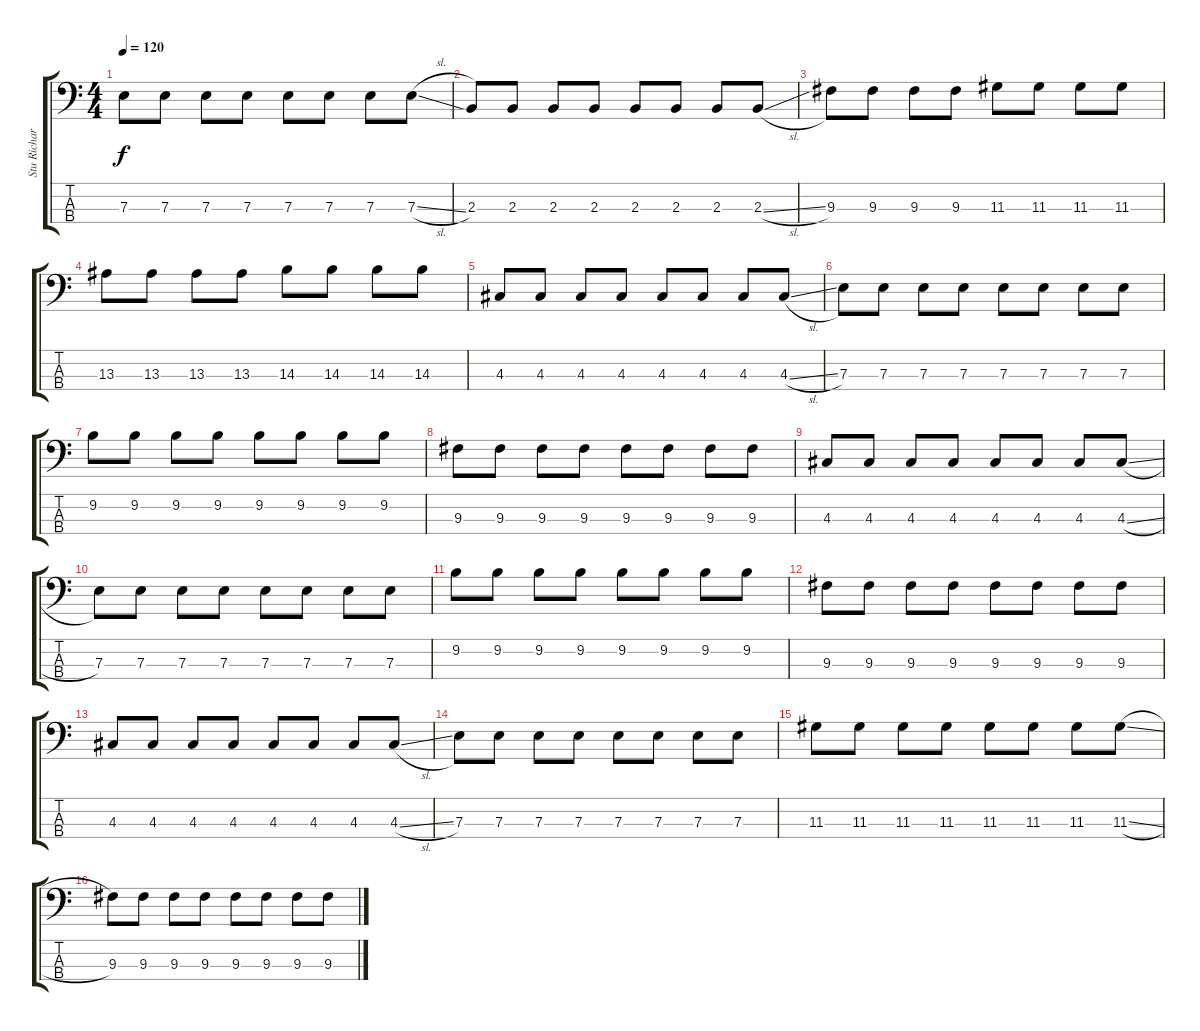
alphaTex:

\track ("Stu Richardson" "Stu Richar") {instrument electricbassfinger}
\staff {score tabs}
\tuning (G2 D2 A1 E1) {hide}
\ts (4 4)
\tempo 120
\clef f4
\ks c
7.3.8{dy f} 7.3.8 7.3.8 7.3.8 7.3.8 7.3.8 7.3.8 7.3{sl}.8 |
2.3.8 2.3.8 2.3.8 2.3.8 2.3.8 2.3.8 2.3.8 2.3{sl}.8 |
9.3.8 9.3.8 9.3.8 9.3.8 11.3.8 11.3.8 11.3.8 11.3.8 |
13.3.8 13.3.8 13.3.8 13.3.8 14.3.8 14.3.8 14.3.8 14.3.8 |
4.3.8 4.3.8 4.3.8 4.3.8 4.3.8 4.3.8 4.3.8 4.3{sl}.8 |
7.3.8 7.3.8 7.3.8 7.3.8 7.3.8 7.3.8 7.3.8 7.3.8 |
9.2.8 9.2.8 9.2.8 9.2.8 9.2.8 9.2.8 9.2.8 9.2.8 |
9.3.8 9.3.8 9.3.8 9.3.8 9.3.8 9.3.8 9.3.8 9.3.8 |
4.3.8 4.3.8 4.3.8 4.3.8 4.3.8 4.3.8 4.3.8 4.3{sl}.8 |
7.3.8 7.3.8 7.3.8 7.3.8 7.3.8 7.3.8 7.3.8 7.3.8 |
9.2.8 9.2.8 9.2.8 9.2.8 9.2.8 9.2.8 9.2.8 9.2.8 |
9.3.8 9.3.8 9.3.8 9.3.8 9.3.8 9.3.8 9.3.8 9.3.8 |
4.3.8 4.3.8 4.3.8 4.3.8 4.3.8 4.3.8 4.3.8 4.3{sl}.8 |
7.3.8 7.3.8 7.3.8 7.3.8 7.3.8 7.3.8 7.3.8 7.3.8 |
11.3.8 11.3.8 11.3.8 11.3.8 11.3.8 11.3.8 11.3.8 11.3{sl}.8 |
9.3.8 9.3.8 9.3.8 9.3.8 9.3.8 9.3.8 9.3.8 9.3.8
